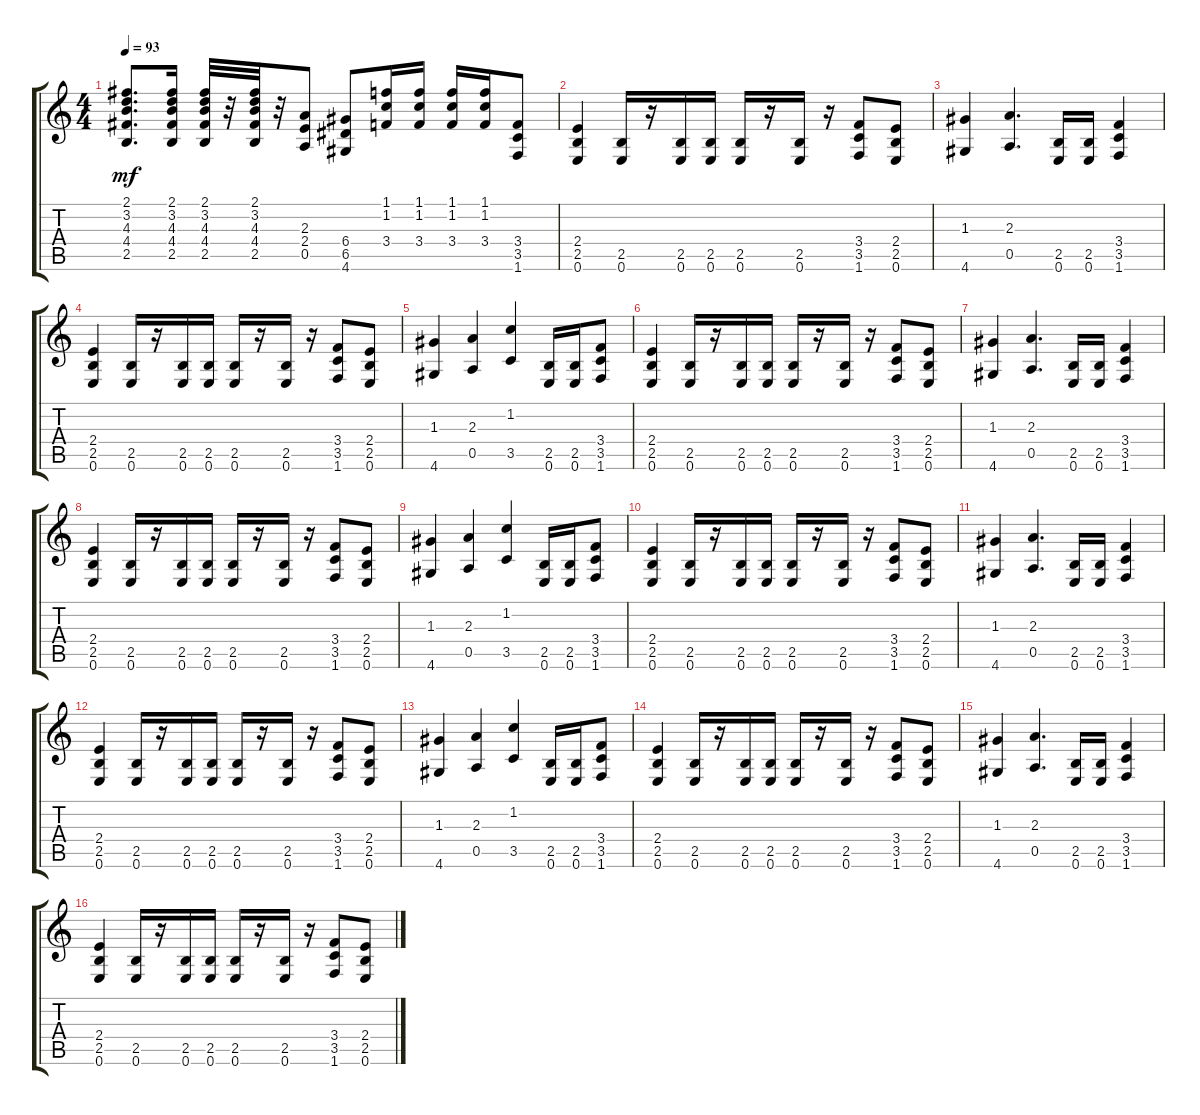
\track "" {instrument distortionguitar}
\staff {score tabs}
\tuning (E4 B3 G3 D3 A2 E2) {hide}
\ts (4 4)
\tempo 93
\clef g2
\ks c
(2.1 3.2 4.3 4.4 2.5).8{d dy mf} (2.1 3.2 4.3 4.4 2.5).16 (2.1 3.2 4.3 4.4 2.5).32 r.32 (2.1 3.2 4.3 4.4 2.5).32 r.32 (2.3 2.4 0.5).8 (6.4 6.5 4.6).8 (1.1 1.2 3.4).16 (1.1 1.2 3.4).16 (1.1 1.2 3.4).16 (1.1 1.2 3.4).16 (3.4 3.5 1.6).8 |
(2.4 2.5 0.6).4 (2.5 0.6).16 r.16 (2.5 0.6).16 (2.5 0.6).16 (2.5 0.6).16 r.16 (2.5 0.6).16 r.16 (3.4 3.5 1.6).8 (2.4 2.5 0.6).8 |
(1.3 4.6).4 (2.3 0.5).4{d} (2.5 0.6).16 (2.5 0.6).16 (3.4 3.5 1.6).4 |
(2.4 2.5 0.6).4 (2.5 0.6).16 r.16 (2.5 0.6).16 (2.5 0.6).16 (2.5 0.6).16 r.16 (2.5 0.6).16 r.16 (3.4 3.5 1.6).8 (2.4 2.5 0.6).8 |
(1.3 4.6).4 (2.3 0.5).4 (1.2 3.5).4 (2.5 0.6).16 (2.5 0.6).16 (3.4 3.5 1.6).8 |
(2.4 2.5 0.6).4 (2.5 0.6).16 r.16 (2.5 0.6).16 (2.5 0.6).16 (2.5 0.6).16 r.16 (2.5 0.6).16 r.16 (3.4 3.5 1.6).8 (2.4 2.5 0.6).8 |
(1.3 4.6).4 (2.3 0.5).4{d} (2.5 0.6).16 (2.5 0.6).16 (3.4 3.5 1.6).4 |
(2.4 2.5 0.6).4 (2.5 0.6).16 r.16 (2.5 0.6).16 (2.5 0.6).16 (2.5 0.6).16 r.16 (2.5 0.6).16 r.16 (3.4 3.5 1.6).8 (2.4 2.5 0.6).8 |
(1.3 4.6).4 (2.3 0.5).4 (1.2 3.5).4 (2.5 0.6).16 (2.5 0.6).16 (3.4 3.5 1.6).8 |
(2.4 2.5 0.6).4 (2.5 0.6).16 r.16 (2.5 0.6).16 (2.5 0.6).16 (2.5 0.6).16 r.16 (2.5 0.6).16 r.16 (3.4 3.5 1.6).8 (2.4 2.5 0.6).8 |
(1.3 4.6).4 (2.3 0.5).4{d} (2.5 0.6).16 (2.5 0.6).16 (3.4 3.5 1.6).4 |
(2.4 2.5 0.6).4 (2.5 0.6).16 r.16 (2.5 0.6).16 (2.5 0.6).16 (2.5 0.6).16 r.16 (2.5 0.6).16 r.16 (3.4 3.5 1.6).8 (2.4 2.5 0.6).8 |
(1.3 4.6).4 (2.3 0.5).4 (1.2 3.5).4 (2.5 0.6).16 (2.5 0.6).16 (3.4 3.5 1.6).8 |
(2.4 2.5 0.6).4 (2.5 0.6).16 r.16 (2.5 0.6).16 (2.5 0.6).16 (2.5 0.6).16 r.16 (2.5 0.6).16 r.16 (3.4 3.5 1.6).8 (2.4 2.5 0.6).8 |
(1.3 4.6).4 (2.3 0.5).4{d} (2.5 0.6).16 (2.5 0.6).16 (3.4 3.5 1.6).4 |
(2.4 2.5 0.6).4 (2.5 0.6).16 r.16 (2.5 0.6).16 (2.5 0.6).16 (2.5 0.6).16 r.16 (2.5 0.6).16 r.16 (3.4 3.5 1.6).8 (2.4 2.5 0.6).8
